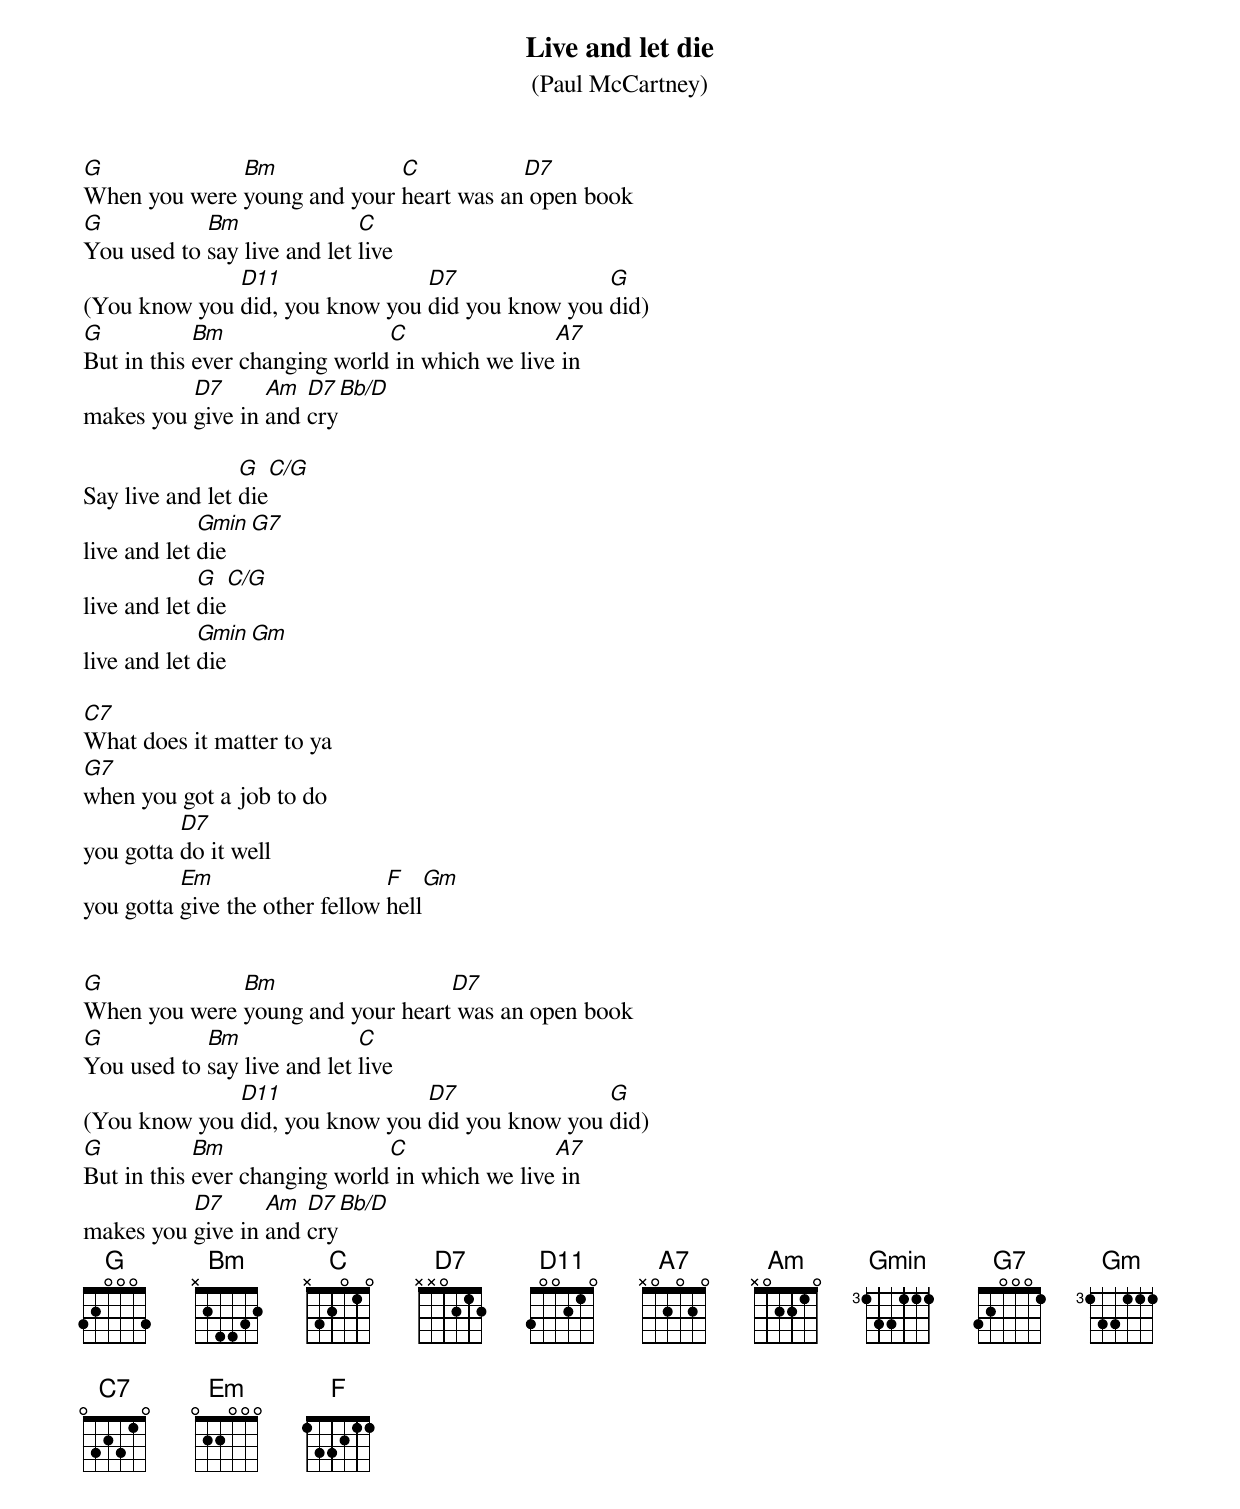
Live and let die
(Paul McCartney)


G             Bm             C           D7
When you were young and your heart was an open book
G           Bm               C
You used to say live and let live
              D11               D7               G
(You know you did, you know you did you know you did)
G           Bm                 C                A7
But in this ever changing world in which we live in
          D7      Am  D7      Bb/D
makes you give in and cry

                 G  C/G
Say live and let die
             Gmin   G7
live and let die
             G  C/G
live and let die
             Gmin    Gm
live and let die

C7
What does it matter to ya
G7
when you got a job to do
          D7
you gotta do it well
          Em                    F       Gm
you gotta give the other fellow hell


G             Bm                  D7
When you were young and your heart was an open book
G           Bm               C
You used to say live and let live
              D11               D7               G
(You know you did, you know you did you know you did)
G           Bm                 C                A7
But in this ever changing world in which we live in
          D7      Am  D7      Bb/D
makes you give in and cry
